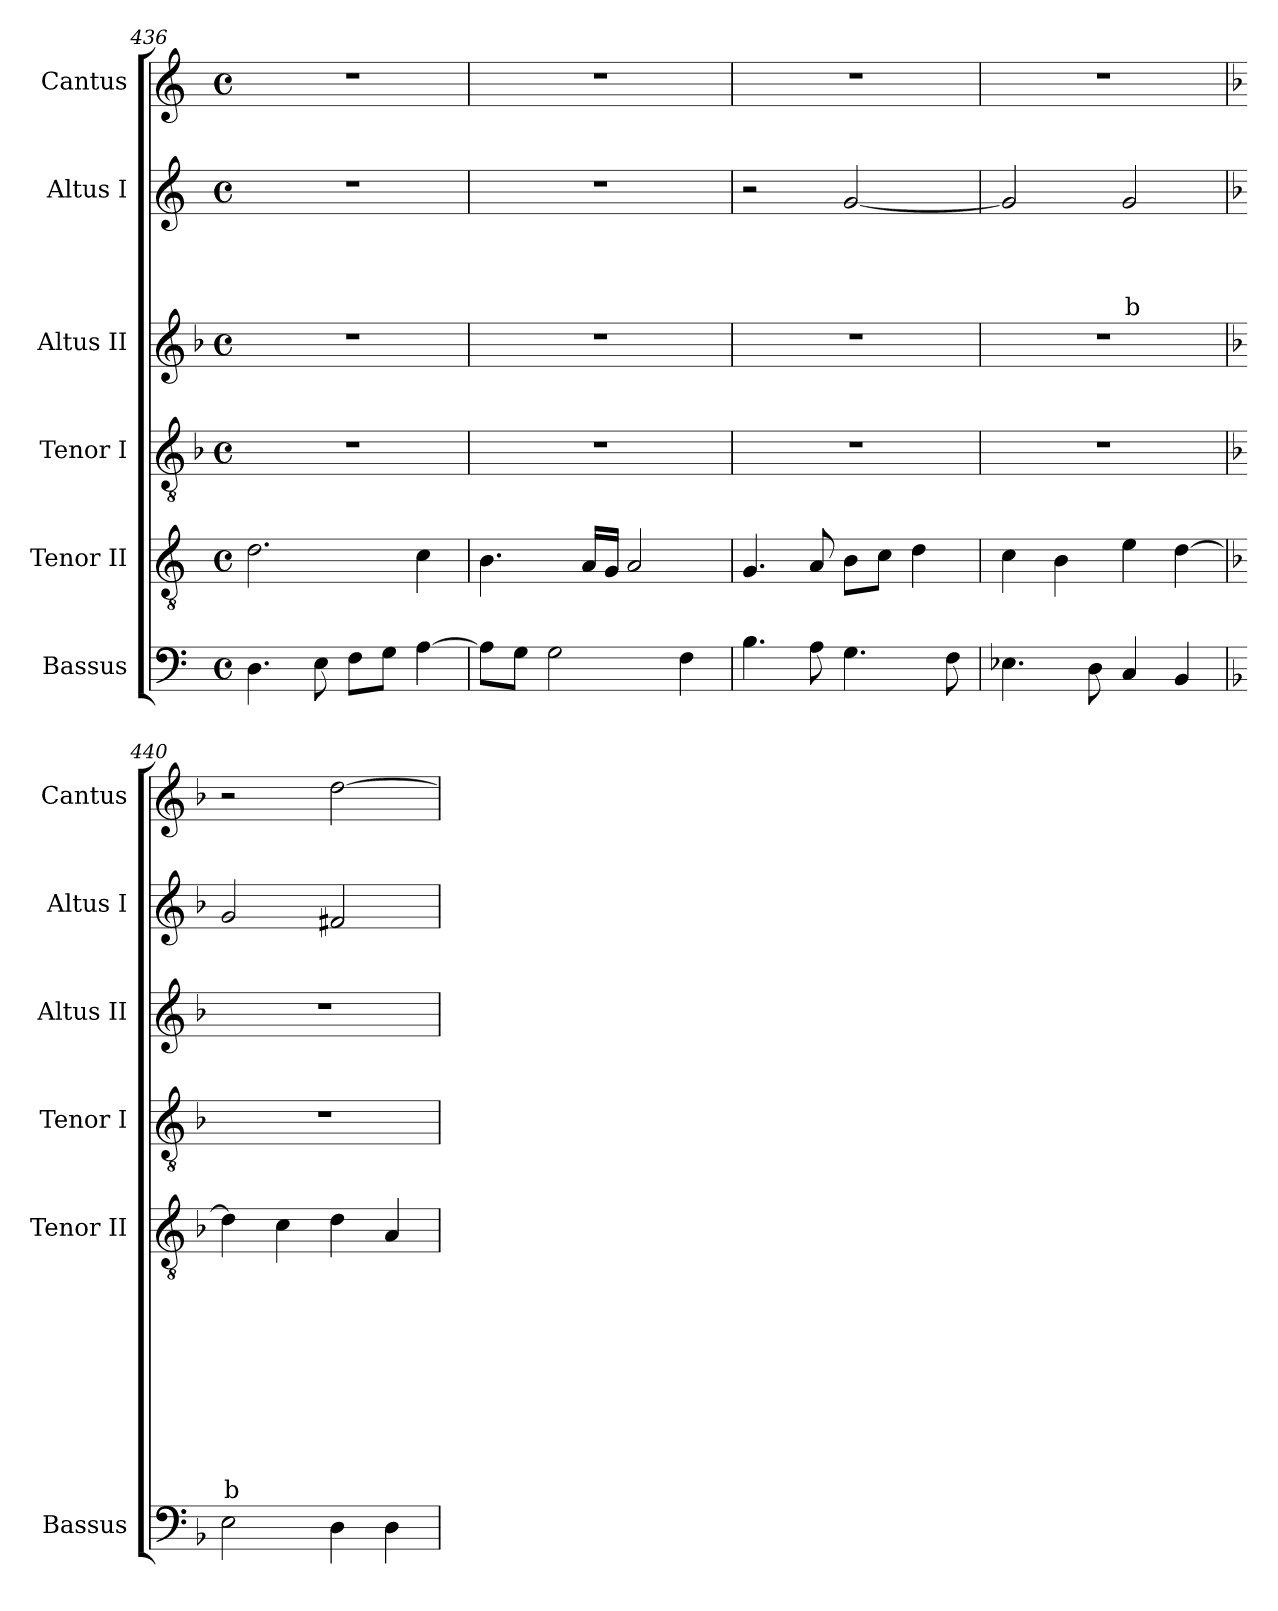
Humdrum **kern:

**kern	**kern	**text	**text	**text	**text	**text	**text	**text	**text	**text	**text	**kern	**kern	**kern	**text	**text	**text	**text	**kern
*part6	*part5	*part5	*part5	*part5	*part5	*part5	*part5	*part5	*part5	*part5	*part5	*part4	*part3	*part2	*part2	*part2	*part2	*part2	*part1
*staff6	*staff5	*staff5	*staff5	*staff5	*staff5	*staff5	*staff5	*staff5	*staff5	*staff5	*staff5	*staff4	*staff3	*staff2	*staff2	*staff2	*staff2	*staff2	*staff1
*I"Bassus	*I"Tenor II	*	*	*	*	*	*	*	*	*	*	*I"Tenor I	*I"Altus II	*I"Altus I	*	*	*	*	*I"Cantus
*I'Bassus	*I'Tenor II	*	*	*	*	*	*	*	*	*	*	*I'Tenor I	*I'Altus II	*I'Altus I	*	*	*	*	*I'Cantus
*clefF4	*clefGv2	*	*	*	*	*	*	*	*	*	*	*clefGv2	*clefG2	*clefG2	*	*	*	*	*clefG2
*k[]	*k[]	*	*	*	*	*	*	*	*	*	*	*k[b-]	*k[b-]	*k[]	*	*	*	*	*k[]
*C:	*C:	*	*	*	*	*	*	*	*	*	*	*F:	*F:	*C:	*	*	*	*	*C:
*M4/4	*M4/4	*	*	*	*	*	*	*	*	*	*	*M4/4	*M4/4	*M4/4	*	*	*	*	*M4/4
*met(c)	*met(c)	*	*	*	*	*	*	*	*	*	*	*met(c)	*met(c)	*met(c)	*	*	*	*	*met(c)
=436	=436	=436	=436	=436	=436	=436	=436	=436	=436	=436	=436	=436	=436	=436	=436	=436	=436	=436	=436
4.D\	2.d\	.	.	.	.	.	.	.	.	.	.	1r	1r	1r	.	.	.	.	1r
8E\	.	.	.	.	.	.	.	.	.	.	.	.	.	.	.	.	.	.	.
8F\L	.	.	.	.	.	.	.	.	.	.	.	.	.	.	.	.	.	.	.
8G\J	.	.	.	.	.	.	.	.	.	.	.	.	.	.	.	.	.	.	.
[>4A\	4c\	.	.	.	.	.	.	.	.	.	.	.	.	.	.	.	.	.	.
=437	=437	=437	=437	=437	=437	=437	=437	=437	=437	=437	=437	=437	=437	=437	=437	=437	=437	=437	=437
8A\L]	4.B\	.	.	.	.	.	.	.	.	.	.	1r	1r	1r	.	.	.	.	1r
8G\J	.	.	.	.	.	.	.	.	.	.	.	.	.	.	.	.	.	.	.
2G\	.	.	.	.	.	.	.	.	.	.	.	.	.	.	.	.	.	.	.
.	16A/LL	.	.	.	.	.	.	.	.	.	.	.	.	.	.	.	.	.	.
.	16G/JJ	.	.	.	.	.	.	.	.	.	.	.	.	.	.	.	.	.	.
.	2A/	.	.	.	.	.	.	.	.	.	.	.	.	.	.	.	.	.	.
4F\	.	.	.	.	.	.	.	.	.	.	.	.	.	.	.	.	.	.	.
=438	=438	=438	=438	=438	=438	=438	=438	=438	=438	=438	=438	=438	=438	=438	=438	=438	=438	=438	=438
4.B\	4.G/	.	.	.	.	.	.	.	.	.	.	1r	1r	2r	.	.	.	.	1r
8A\	8A/	.	.	.	.	.	.	.	.	.	.	.	.	.	.	.	.	.	.
4.G\	8B\L	.	.	.	.	.	.	.	.	.	.	.	.	[<2g/	.	.	.	.	.
.	8c\J	.	.	.	.	.	.	.	.	.	.	.	.	.	.	.	.	.	.
.	4d\	.	.	.	.	.	.	.	.	.	.	.	.	.	.	.	.	.	.
8F\	.	.	.	.	.	.	.	.	.	.	.	.	.	.	.	.	.	.	.
=439	=439	=439	=439	=439	=439	=439	=439	=439	=439	=439	=439	=439	=439	=439	=439	=439	=439	=439	=439
4.E-X\	4c\	.	.	.	.	.	.	.	.	.	.	1r	1r	2g/]	.	.	.	.	1r
.	4B\	.	.	.	.	.	.	.	.	.	.	.	.	.	.	.	.	.	.
8D\	.	.	.	.	.	.	.	.	.	.	.	.	.	.	.	.	.	.	.
!	!	!	!	!	!	!	!	!	!	!	!	!	!	!	!	!	!	!LO:LY:b	!
4C/	4e\	.	.	.	.	.	.	.	.	.	.	.	.	2g/	.	.	.	-b	.
4BB/	[>4d\	.	.	.	.	.	.	.	.	.	.	.	.	.	.	.	.	.	.
!!LO:PB:g=z
=440	=440	=440	=440	=440	=440	=440	=440	=440	=440	=440	=440	=440	=440	=440	=440	=440	=440	=440	=440
*k[b-]	*k[b-]	*	*	*	*	*	*	*	*	*	*	*	*	*k[b-]	*	*	*	*	*k[b-]
*F:	*F:	*	*	*	*	*	*	*	*	*	*	*	*	*F:	*	*	*	*	*F:
!	!	!	!	!	!	!	!	!	!	!	!LO:LY:b	!	!	!	!	!	!	!	!
2E\	4d\]	.	.	.	.	.	.	.	.	.	b	1r	1r	2g/	.	.	.	.	2r
.	4c\	.	.	.	.	.	.	.	.	.	.	.	.	.	.	.	.	.	.
4D\	4d\	.	.	.	.	.	.	.	.	.	.	.	.	2f#X/	.	.	.	.	[>2dd\
4D\	4A/	.	.	.	.	.	.	.	.	.	.	.	.	.	.	.	.	.	.
=	=	=	=	=	=	=	=	=	=	=	=	=	=	=	=	=	=	=	=
*-	*-	*-	*-	*-	*-	*-	*-	*-	*-	*-	*-	*-	*-	*-	*-	*-	*-	*-	*-
